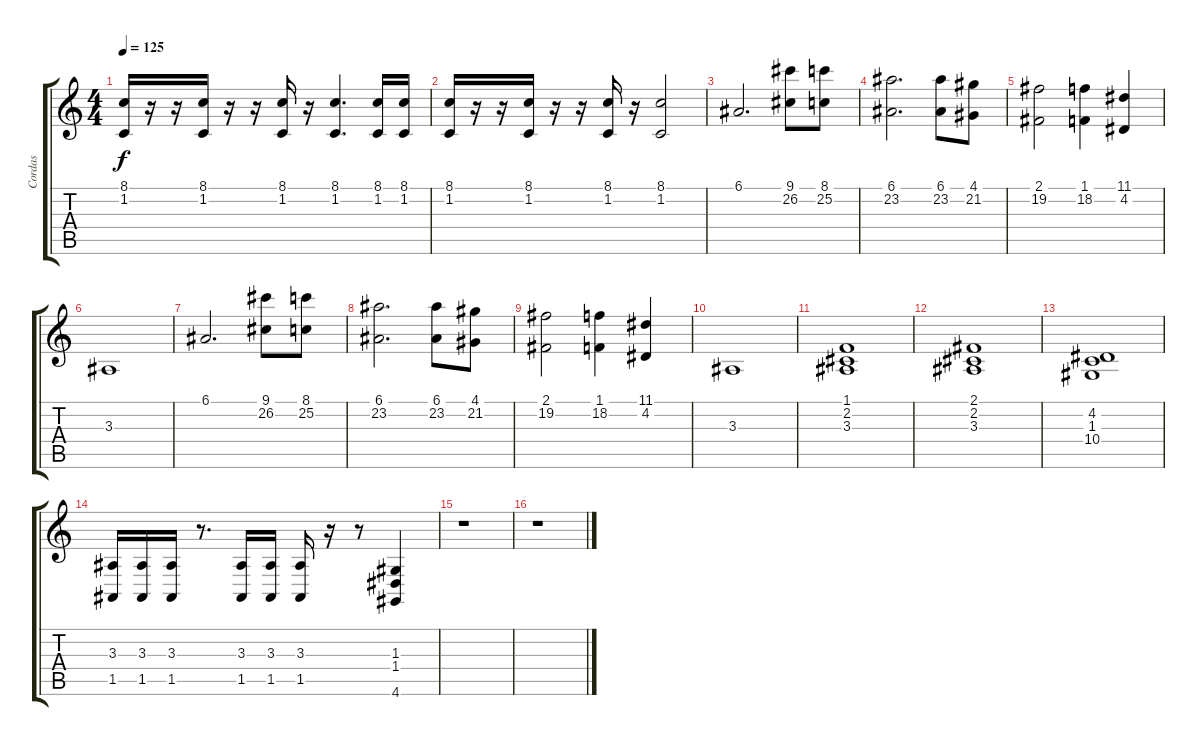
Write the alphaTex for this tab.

\track ("Cordas" "Cordas") {instrument stringensemble1}
\staff {score tabs}
\tuning (E4 B3 G3 D3 A2 E2) {hide}
\ts (4 4)
\tempo 125
\clef g2
\ks c
(8.1 1.2).16{dy f} r.16 r.16 (8.1 1.2).16 r.16 r.16 (8.1 1.2).16 r.16 (8.1 1.2).4{d} (8.1 1.2).16 (8.1 1.2).16 |
(8.1 1.2).16 r.16 r.16 (8.1 1.2).16 r.16 r.16 (8.1 1.2).16 r.16 (8.1 1.2).2 |
6.1.2{d volume 8} (9.1 26.2).8 (8.1 25.2).8 |
(6.1 23.2).2{d} (6.1 23.2).8 (4.1 21.2).8 |
(2.1 19.2).2 (1.1 18.2).4 (11.1 4.2).4 |
3.3.1 |
6.1.2{d} (9.1 26.2).8 (8.1 25.2).8 |
(6.1 23.2).2{d} (6.1 23.2).8 (4.1 21.2).8 |
(2.1 19.2).2 (1.1 18.2).4 (11.1 4.2).4 |
3.3.1 |
(1.1 2.2 3.3).1{volume 8 instrument stringensemble2} |
(2.1 2.2 3.3).1 |
(4.2 1.3 10.4).1 |
(3.3 1.5).16{volume 16 instrument stringensemble1} (3.3 1.5).16 (3.3 1.5).16 r.8{d} (3.3 1.5).16 (3.3 1.5).16 (3.3 1.5).16 r.16 r.8 (1.3 1.4 4.6).4 |
r.1 |
r.1
